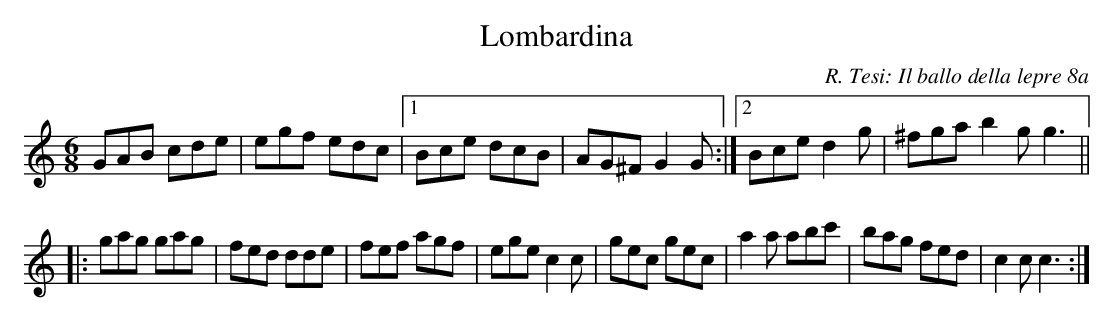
X:1
T:Lombardina
C:R. Tesi: Il ballo della lepre 8a
M:6/8
L:1/8
K:C
GAB cde|egf edc|1 Bce dcB|\
AG^F G2G:|2 Bce d2g|^fga b2g g3||
|:gag gag| fed dde |fef agf| ege c2c|\
gec gec| a2a  abc'| bag fed| c2c c3:|
